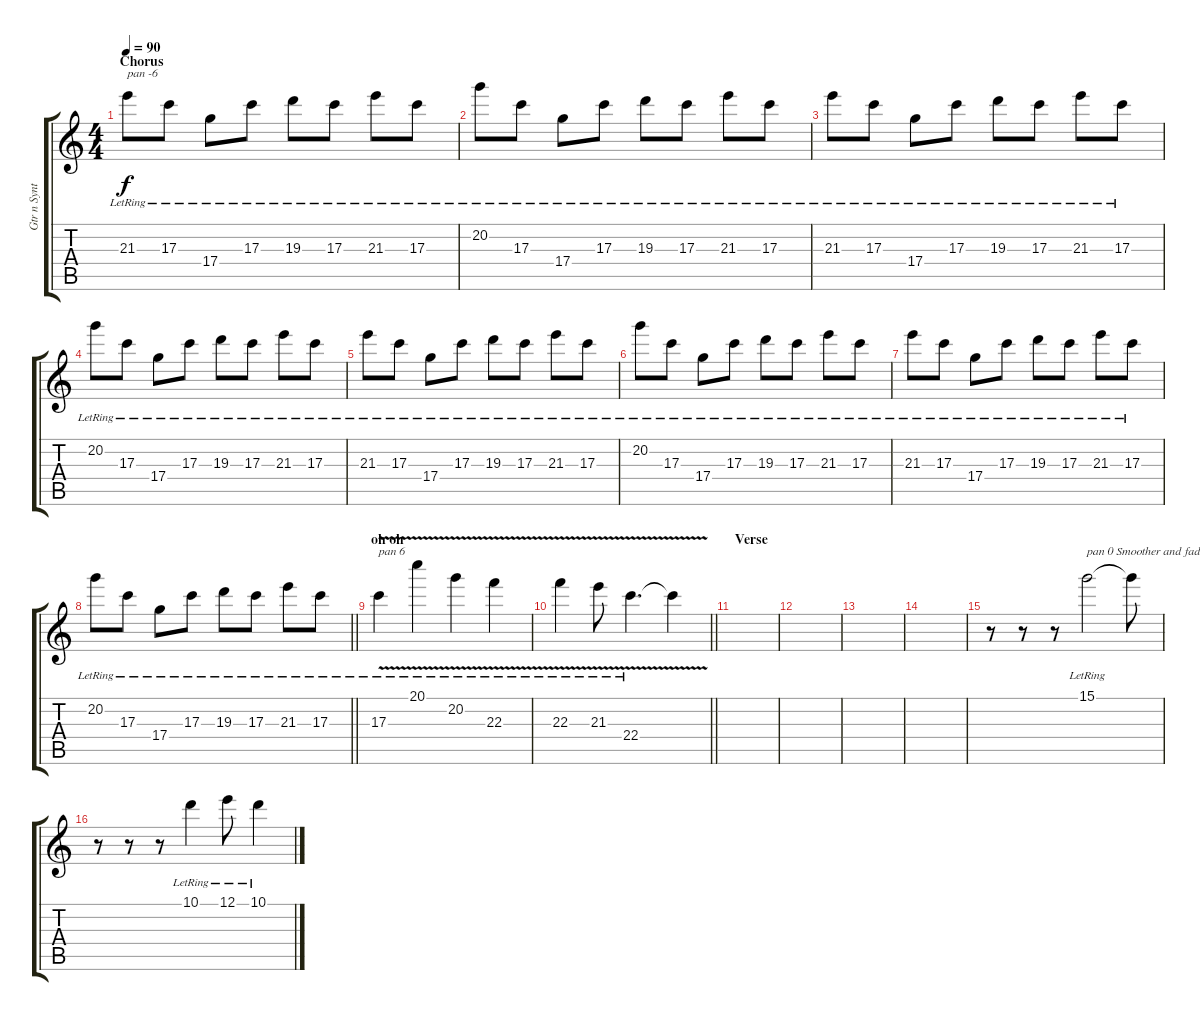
\track ("Gtr n Synth" "Gtr n Synt") {instrument electricguitarclean}
\staff {score tabs}
\tuning (E4 B3 G3 D3 A2 E2) {hide}
\ts (4 4)
\section ("" "Chorus")
\tempo 90
\clef g2
\ks c
21.3{lr}.8{txt "pan -6" dy f volume 16 balance 2 instrument electricguitarclean} 17.3{lr}.8 17.4{lr}.8 17.3{lr}.8 19.3{lr}.8 17.3{lr}.8 21.3{lr}.8 17.3{lr}.8 |
20.2{lr}.8 17.3{lr}.8 17.4{lr}.8 17.3{lr}.8 19.3{lr}.8 17.3{lr}.8 21.3{lr}.8 17.3{lr}.8 |
21.3{lr}.8 17.3{lr}.8 17.4{lr}.8 17.3{lr}.8 19.3{lr}.8 17.3{lr}.8 21.3{lr}.8 17.3{lr}.8 |
20.2{lr}.8 17.3{lr}.8 17.4{lr}.8 17.3{lr}.8 19.3{lr}.8 17.3{lr}.8 21.3{lr}.8 17.3{lr}.8 |
21.3{lr}.8 17.3{lr}.8 17.4{lr}.8 17.3{lr}.8 19.3{lr}.8 17.3{lr}.8 21.3{lr}.8 17.3{lr}.8 |
20.2{lr}.8 17.3{lr}.8 17.4{lr}.8 17.3{lr}.8 19.3{lr}.8 17.3{lr}.8 21.3{lr}.8 17.3{lr}.8 |
21.3{lr}.8 17.3{lr}.8 17.4{lr}.8 17.3{lr}.8 19.3{lr}.8 17.3{lr}.8 21.3{lr}.8 17.3{lr}.8 |
\barLineRight lightlight
20.2{lr}.8 17.3{lr}.8 17.4{lr}.8 17.3{lr}.8 19.3{lr}.8 17.3{lr}.8 21.3{lr}.8 17.3{lr}.8 |
\section ("" "oh oh")
17.3{v lr}.4{txt "pan 6" balance 14} 20.1{v lr}.4 20.2{v lr}.4 22.3{v lr}.4 |
\barLineRight lightlight
22.3{v lr}.4 21.3{v lr}.8 22.4{v lr}.4{d} 22.4{t}.4 |
\section ("" "Verse")
|
|
|
|
r.8 r.8 r.8 15.1{lr}.2{txt "pan 0 Smoother and fade ins" volume 16 balance 8 instrument electricguitarclean} 15.1{t}.8 |
r.8 r.8 r.8 10.1{lr}.4 12.1{lr}.8 10.1{lr}.4
